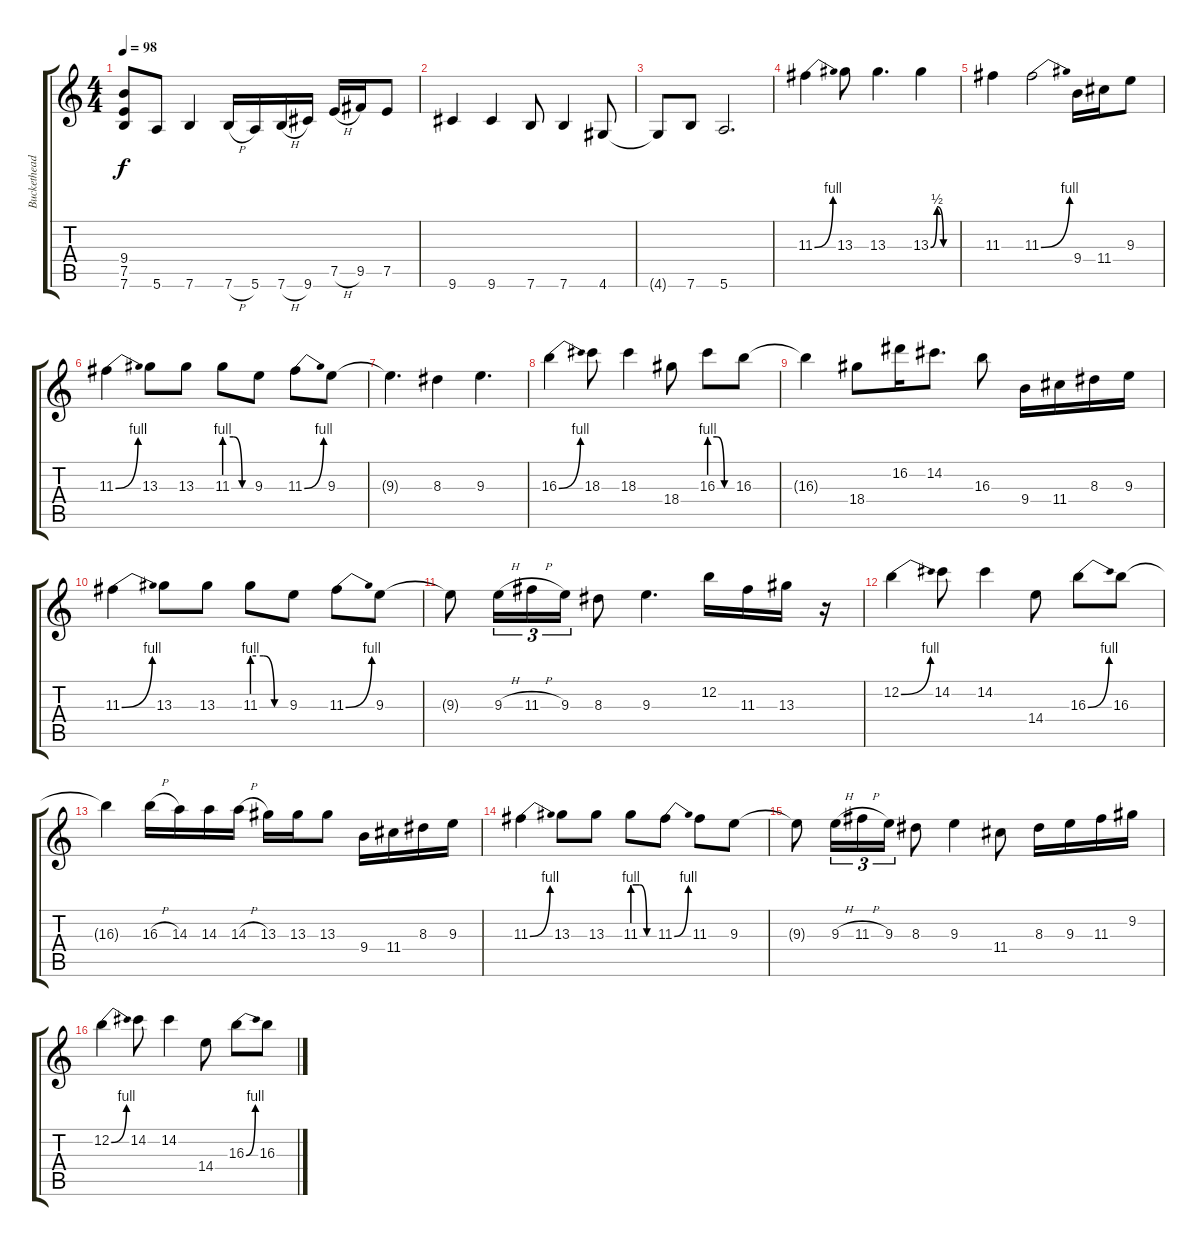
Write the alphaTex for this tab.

\track ("Buckethead" "Buckethead") {instrument distortionguitar}
\staff {score tabs}
\tuning (E4 B3 G3 D3 A2 E2) {hide}
\ts (4 4)
\tempo 98
\clef g2
\ks c
(9.4{t} 7.5{t} 7.6{t}).8{dy f} 5.6.8 7.6.4 7.6{h}.16 5.6.16 7.6{h}.16 9.6.16 7.5{h}.16 9.5.16 7.5.8 |
9.6.4 9.6.4 7.6.8 7.6.4 4.6.8 |
4.6{t}.8 7.6.8 5.6.2{d} |
11.3{be (bend 0 0 60 4)}.4 13.3.8 13.3.4{d} 13.3{be (custom 0 0 15 2 30 0 45 0 60 0)}.4 |
11.3.4 11.3{be (bend 0 0 60 4)}.2 9.4.16 11.4.16 9.3.8 |
11.3{be (bend 0 0 60 4)}.4 13.3.8 13.3.8 11.3{be (custom 0 4 20 4 40 0 60 0)}.8 9.3.8 11.3{be (bend 0 0 60 4)}.8 9.3.8 |
9.3{t}.4{d} 8.3.4 9.3.4{d} |
16.3{be (bend 0 0 60 4)}.4 18.3.8 18.3.4 18.4.8 16.3{be (custom 0 4 20 4 40 0 60 0)}.8 16.3.8 |
16.3{t}.4 18.4.8 16.2.16 14.2.8{d} 16.3.8 9.4.16 11.4.16 8.3.16 9.3.16 |
11.3{be (bend 0 0 60 4)}.4 13.3.8 13.3.8 11.3{be (custom 0 4 20 4 40 0 60 0)}.8 9.3.8 11.3{be (bend 0 0 60 4)}.8 9.3.8 |
9.3{t}.8 9.3{h}.16{tu (3 2)} 11.3{h}.16{tu (3 2)} 9.3.16{tu (3 2)} 8.3.8 9.3.4{d} 12.2.16 11.3.16 13.3.16 r.16 |
12.2{be (bend 0 0 60 4)}.4 14.2.8 14.2.4 14.4.8 16.3{be (bend 0 0 60 4)}.8 16.3.8 |
16.3{t}.4 16.3{h}.16 14.3.16 14.3.16 14.3{h}.16 13.3.16 13.3.16 13.3.8 9.4.16 11.4.16 8.3.16 9.3.16 |
11.3{be (bend 0 0 60 4)}.4 13.3.8 13.3.8 11.3{be (custom 0 4 20 4 40 0 60 0)}.8 11.3{be (bend 0 0 60 4)}.8 11.3.8 9.3.8 |
9.3{t}.8 9.3{h}.16{tu (3 2)} 11.3{h}.16{tu (3 2)} 9.3.16{tu (3 2)} 8.3.8 9.3.4 11.4.8 8.3.16 9.3.16 11.3.16 9.2.16 |
12.2{be (bend 0 0 60 4)}.4 14.2.8 14.2.4 14.4.8 16.3{be (bend 0 0 60 4)}.8 16.3.8
